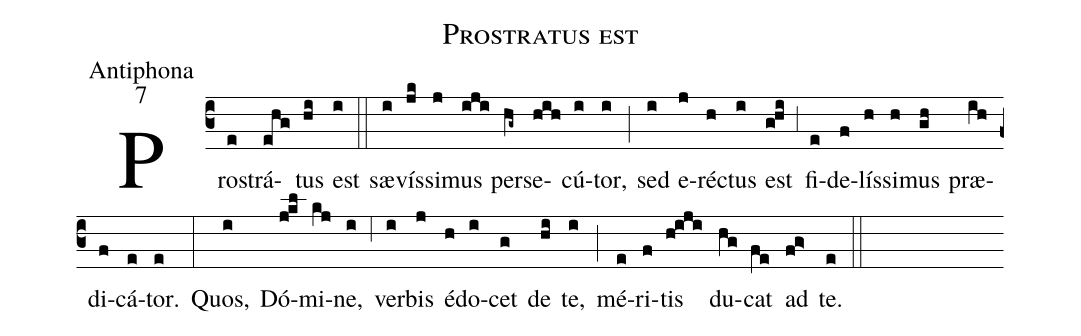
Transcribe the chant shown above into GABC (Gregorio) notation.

name:Prostratus est;
office-part:Antiphona;
mode:7;
%%
(c3) Pro(e)strá(ehg)tus(hi) est(i) (::)
sæ(i)vís(jk)si(j)mus(iji) per(hg~)se(hih)cú(i)tor,(i) (;) sed(i) e(j)ré(h)ctus(i) est(g!hi) (,3) fi(e)de(f)lís(h)si(h)mus(gh) præ(ih)di(f)cá(e)tor.(e) (:)
Quos,(i) Dó(j!kl)mi(kj)ne,(i) (,6) ver(i)bis(j) é(h)do(i)cet(g) de(hi) te,(i) (;) mé(e)ri(f)tis(h!iji) du(hg)cat(fe) ad(fg>) te.(e) (::)
